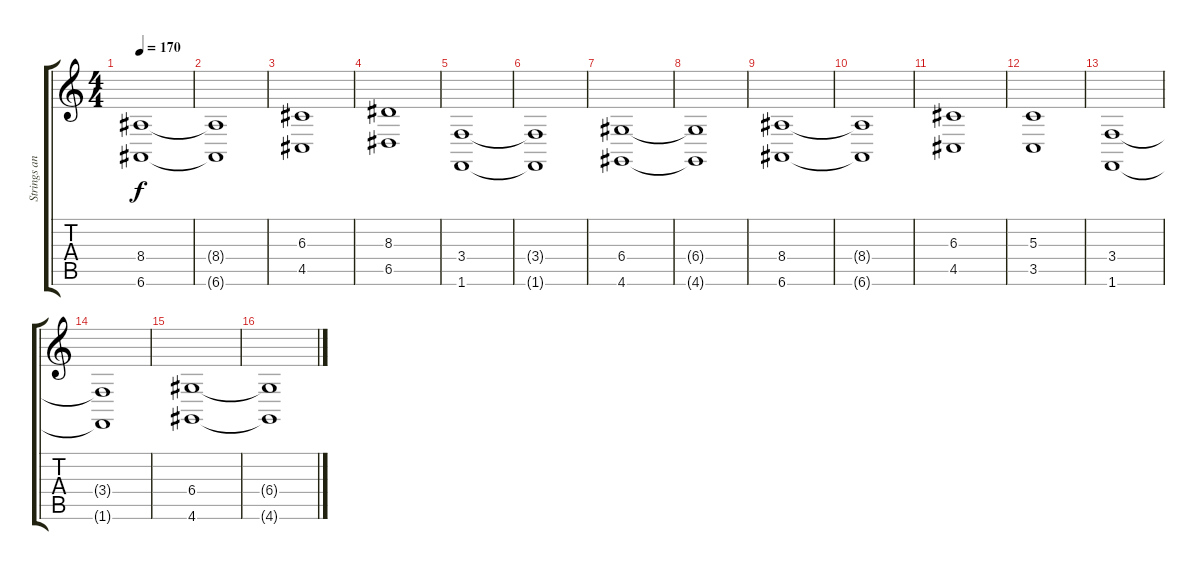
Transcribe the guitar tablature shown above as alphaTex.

\track ("Strings and Piano" "Strings an") {instrument stringensemble1}
\staff {score tabs}
\tuning (E4 B3 G3 D3 A2 E2) {hide}
\ts (4 4)
\tempo 170
\clef g2
\ks c
(8.4 6.6).1{dy f} |
(8.4{t} 6.6{t}).1 |
(6.3 4.5).1 |
(8.3 6.5).1 |
(3.4 1.6).1 |
(3.4{t} 1.6{t}).1 |
(6.4 4.6).1 |
(6.4{t} 4.6{t}).1 |
(8.4 6.6).1 |
(8.4{t} 6.6{t}).1 |
(6.3 4.5).1 |
(5.3 3.5).1 |
(3.4 1.6).1 |
(3.4{t} 1.6{t}).1 |
(6.4 4.6).1 |
(6.4{t} 4.6{t}).1
